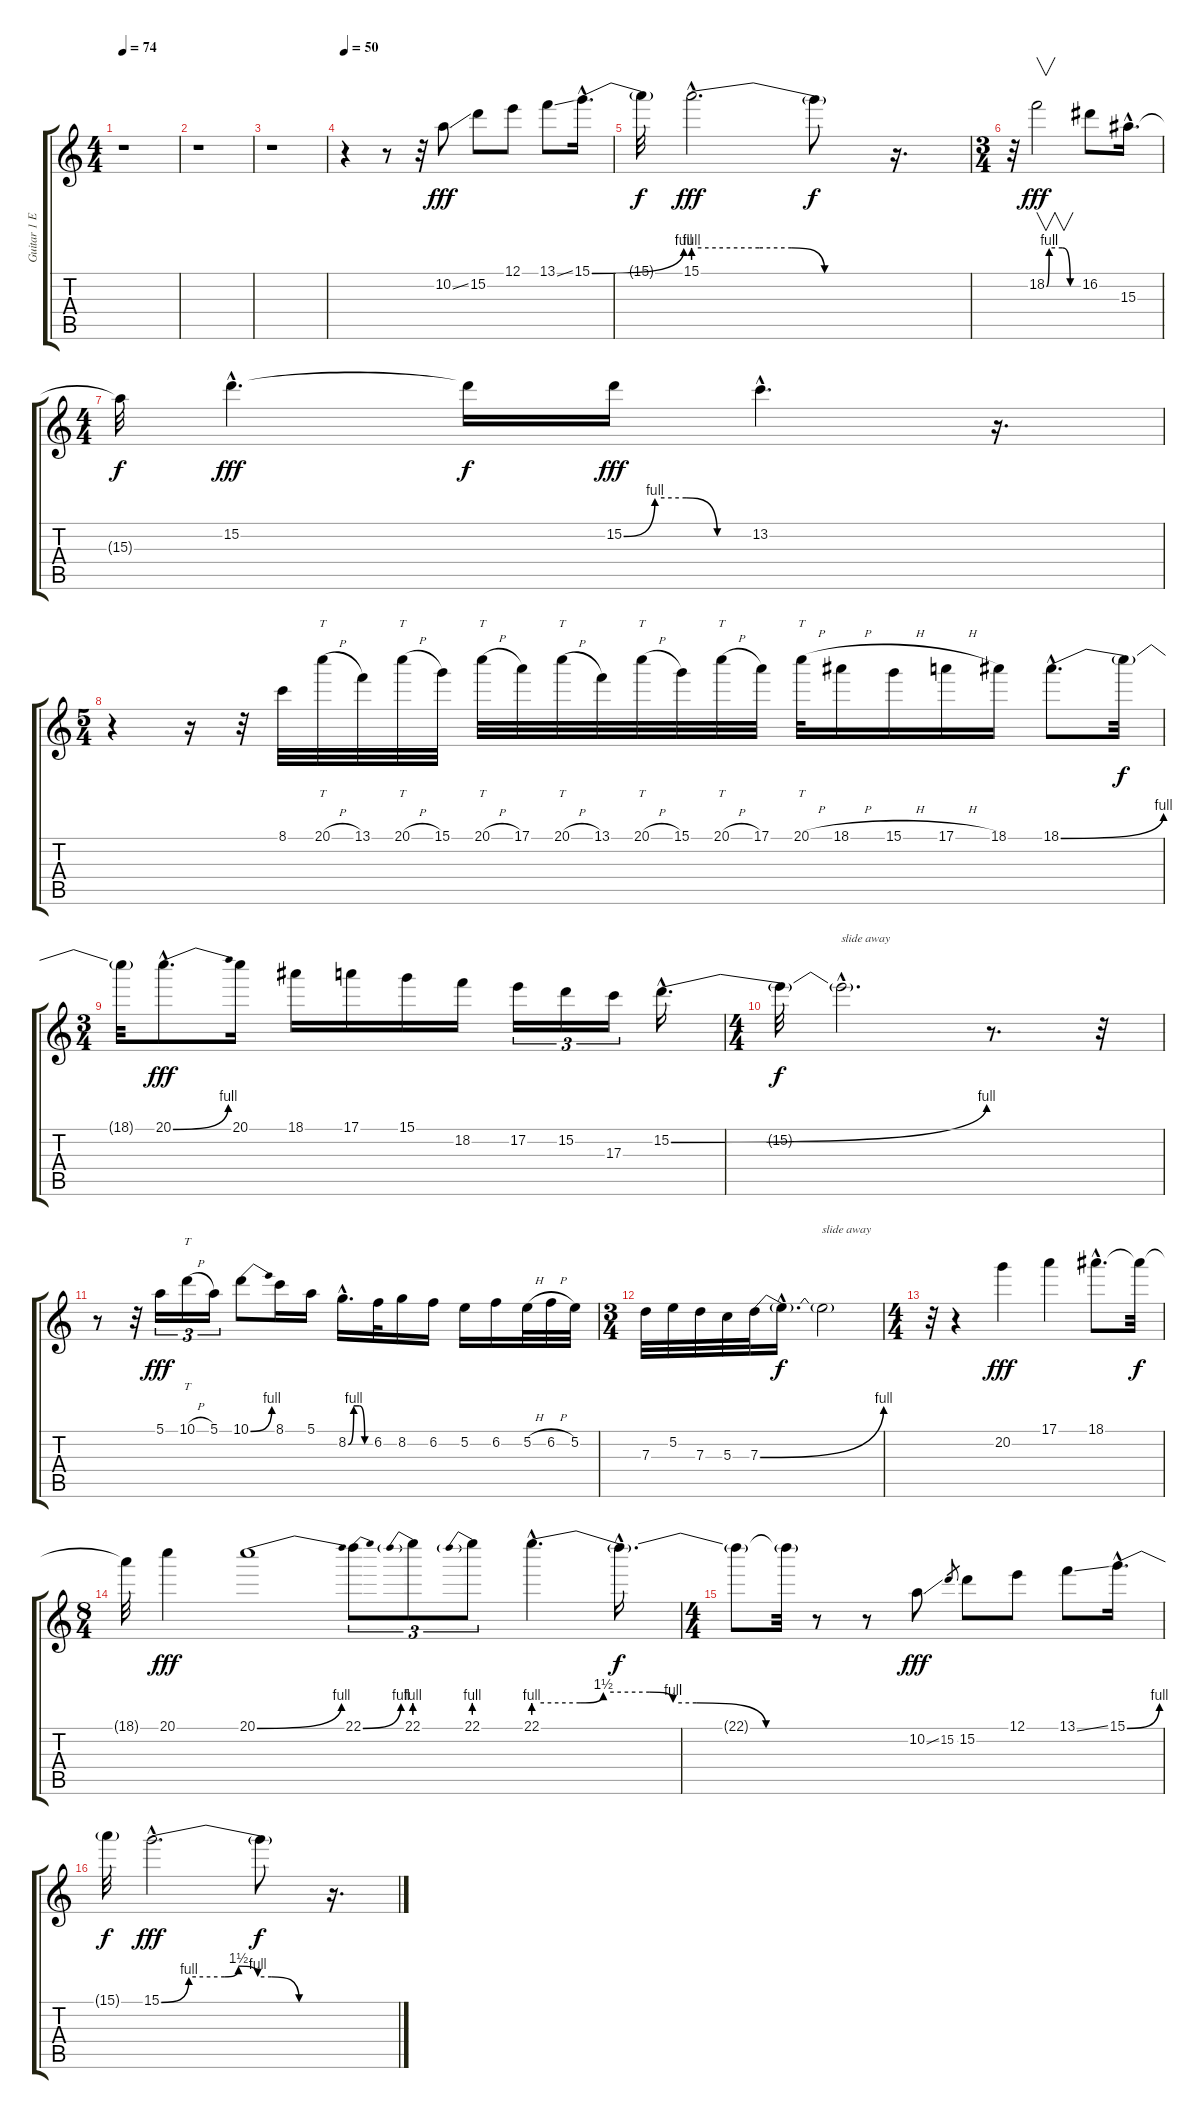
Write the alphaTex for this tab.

\track ("Guitar 1 Echo 1" "Guitar 1 E") {instrument overdrivenguitar}
\staff {score tabs}
\tuning (E4 B3 G3 D3 A2 E2) {hide}
\ts (4 4)
\tempo 74
\clef g2
\ks c
r.1{dy fff} |
r.1 |
r.1 |
\tempo 50
r.4 r.8 r.32 10.2{ss}.8 15.2.8 12.1.8 13.1{ss}.8 15.1{be (bend 0 0 60 4) hac}.16{d} |
15.1{t}.32{dy f} 15.1{be (custom 0 4 20 4 30 4 40 0 60 0) hac}.2{d dy fff} 15.1{t}.8{dy f} r.16{d} |
\ts (3 4)
r.32 18.2{be (custom 0 0 5 4 30 4 45 0 60 0)}.2{v dy fff} 16.2.8 15.3{hac}.16{d} |
\ts (4 4)
15.3{t}.32{dy f} 15.2{hac}.4{d dy fff} 15.2{t}.16{dy f} 15.2{be (custom 0 0 15 4 30 4 45 0 60 0)}.16{dy fff} 13.2{hac}.4{d} r.16{d} |
\ts (5 4)
r.4 r.16 r.32 8.1.32 20.1{h}.32{tt} 13.1.32 20.1{h}.32{tt} 15.1.32 20.1{h}.32{tt} 17.1.32 20.1{h}.32{tt} 13.1.32 20.1{h}.32{tt} 15.1.32 20.1{h}.32{tt} 17.1.32 20.1{h}.32{tt} 18.1{h}.16 15.1{h}.16 17.1{h}.16 18.1.16 18.1{be (bend 0 0 60 4) hac}.8{d} 18.1{t}.32{dy f} |
\ts (3 4)
18.1{t}.32 20.1{be (bend 0 0 60 4) hac}.8{d dy fff} 20.1.16 18.1.16 17.1.16 15.1.16 18.2.16 17.2.16{tu (3 2)} 15.2.16{tu (3 2)} 17.3.16{tu (3 2)} 15.2{be (bend 0 0 60 4) hac}.16{d} |
\ts (4 4)
15.2{t}.32{dy f} 15.2{hac t}.2{d txt "slide away"} r.8{d} r.32 |
r.8 r.32 5.1.16{tu (3 2) dy fff} 10.1{h}.16{tt tu (3 2)} 5.1.16{tu (3 2)} 10.1{be (bend 0 0 60 4)}.8 8.1.16 5.1.16 8.2{be (custom 0 0 15 4 30 4 45 0 60 0) hac}.16{d} 6.2.32 8.2.16 6.2.16 5.2.16 6.2.16 5.2{h}.32 6.2{h}.32 5.2.32 |
\ts (3 4)
7.3.32 5.2.32 7.3.32 5.3.32 7.3{be (bend 0 0 60 4)}.32 7.3{hac t}.16{d dy f} 7.3{t}.2{txt "slide away"} |
\ts (4 4)
r.32 r.4 20.2.4{dy fff} 17.1.4 18.1{hac}.8{d} 18.1{t}.32{dy f} |
\ts (8 4)
18.1{t}.32 20.1.4{dy fff} 20.1{be (bend 0 0 60 4)}.1 22.1{be (bend 0 0 60 4)}.8{tu (3 2)} 22.1{be (prebend 0 4 60 4)}.8{tu (3 2)} 22.1{be (prebend 0 4 60 4)}.8{tu (3 2)} 22.1{be (custom 0 4 10 4 15 6 25 6 30 4 35 4 50 0 60 0) hac}.4{d} 22.1{hac t}.16{d dy f} |
\ts (4 4)
22.1{t}.8 22.1{t}.32 r.8 r.8 10.2{ss}.8{dy fff} 15.2.8{gr} 15.2.8 12.1.8 13.1{ss}.8 15.1{be (bend 0 0 60 4) hac}.16{d} |
15.1{t}.32{dy f} 15.1{be (custom 0 0 10 4 23 4 28 6 35 4 40 4 50 0 60 0) hac}.2{d dy fff} 15.1{t}.8{dy f} r.16{d}
